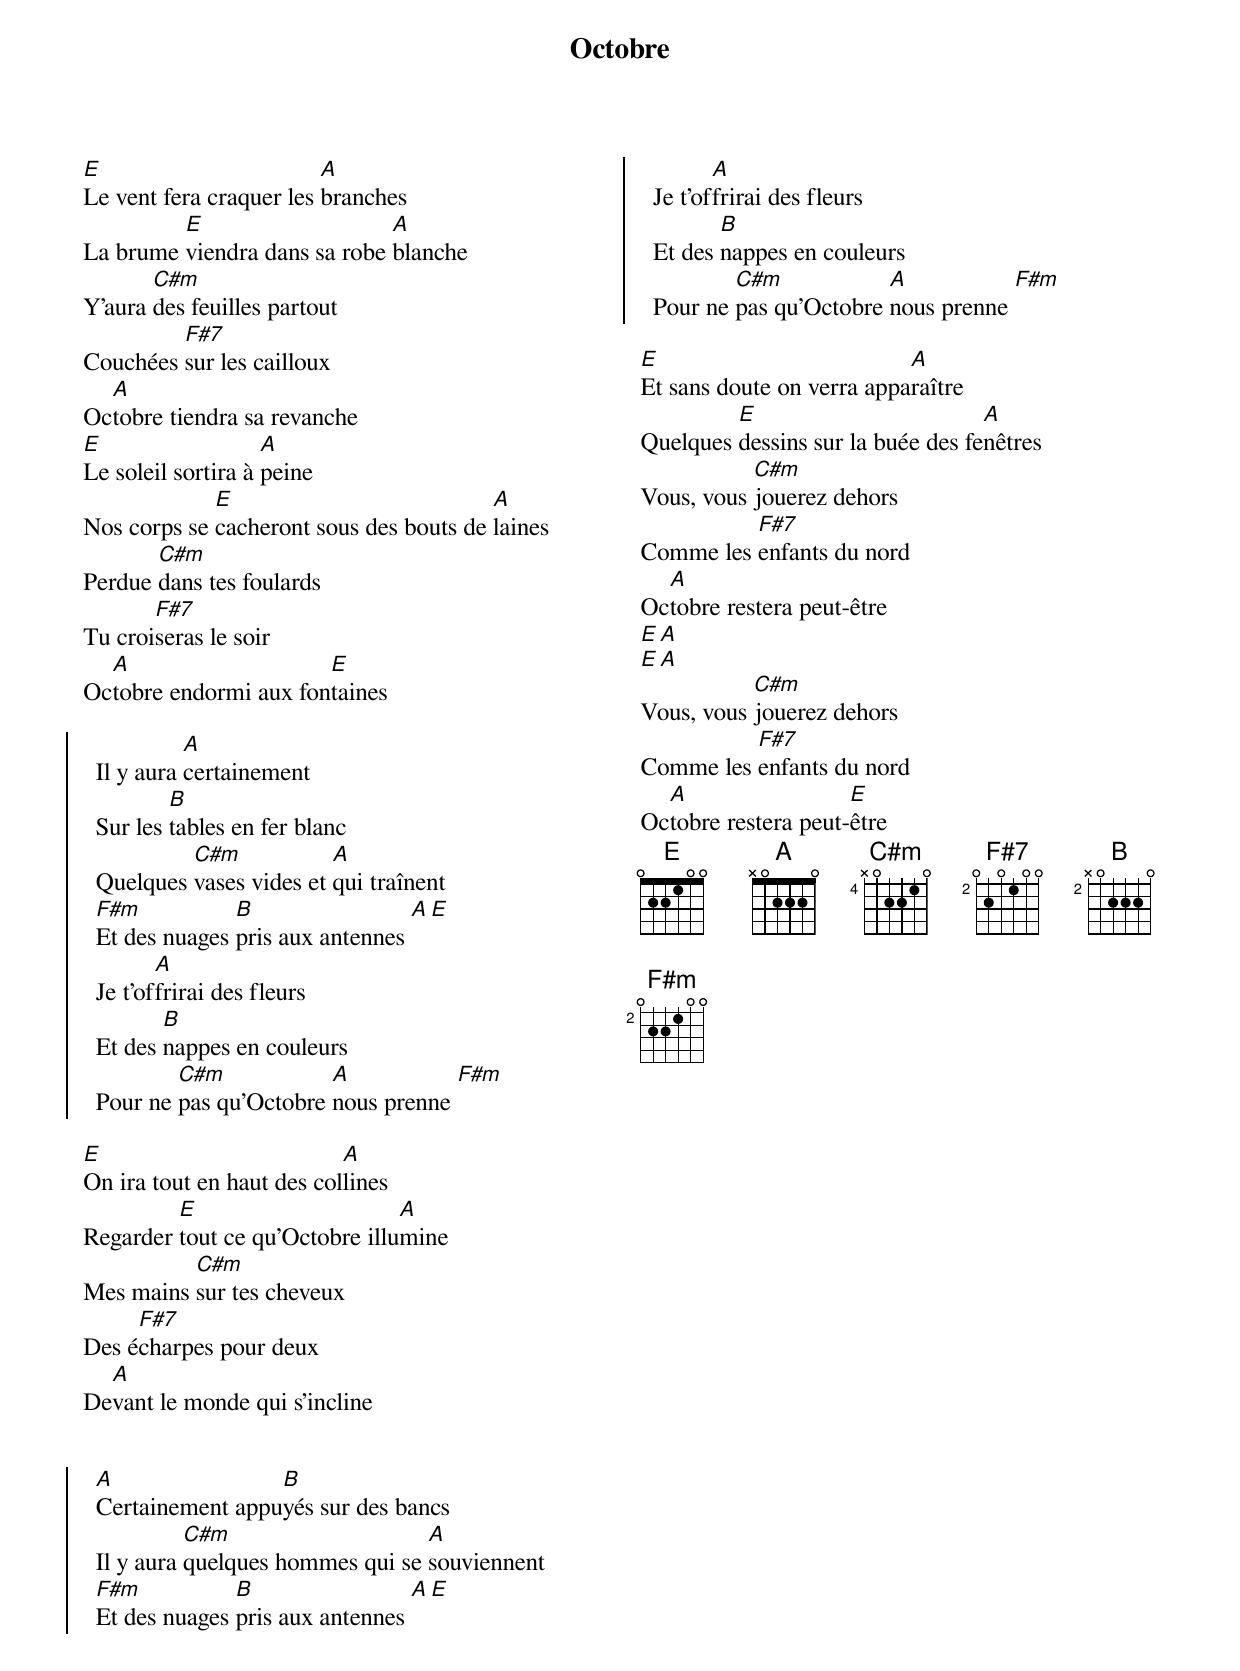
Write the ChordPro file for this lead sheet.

{title: Octobre}
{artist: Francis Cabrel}
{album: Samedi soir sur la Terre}
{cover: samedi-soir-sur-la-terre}
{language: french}
{columns: 2}
{define: E frets 0 2 2 1 0 0}
{define: A frets X 0 2 2 2 0}
{define: C#m base-fret 4 frets X 0 2 2 1 0}
{define: F#7 base-fret 2 frets 0 2 0 1 0 0}
{define: B base-fret 2 frets X 0 2 2 2 0}
{define: F#m base-fret 2 frets 0 2 2 1 0 0}

[E]Le vent fera craquer les [A]branches
La brume [E]viendra dans sa robe [A]blanche
Y'aura [C#m]des feuilles partout
Couchées [F#7]sur les cailloux
Oc[A]tobre tiendra sa revanche
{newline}
[E]Le soleil sortira à [A]peine
Nos corps se [E]cacheront sous des bouts de [A]laines
Perdue [C#m]dans tes foulards
Tu croi[F#7]seras le soir
Oc[A]tobre endormi aux fon[E]taines

{start_of_chorus}
  Il y aura [A]certainement
  Sur les [B]tables en fer blanc
  Quelques [C#m]vases vides et [A]qui traînent
  [F#m]Et des nuages [B]pris aux antennes [A E]
  Je t'of[A]frirai des fleurs
  Et des [B]nappes en couleurs
  Pour ne [C#m]pas qu'Octobre [A]nous prenne [F#m]
{end_of_chorus}

[E]On ira tout en haut des col[A]lines
Regarder [E]tout ce qu'Octobre illu[A]mine
Mes mains [C#m]sur tes cheveux
Des é[F#7]charpes pour deux
De[A]vant le monde qui s'incline

{start_of_bridge}
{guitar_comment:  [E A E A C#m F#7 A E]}
{end_of_bridge}

{start_of_chorus}
  [A]Certainement appu[B]yés sur des bancs
  Il y aura [C#m]quelques hommes qui se [A]souviennent
  [F#m]Et des nuages [B]pris aux antennes [A E]
  Je t'of[A]frirai des fleurs
  Et des [B]nappes en couleurs
  Pour ne [C#m]pas qu'Octobre [A]nous prenne [F#m]
{end_of_chorus}

[E]Et sans doute on verra appa[A]raître
Quelques [E]dessins sur la buée des fe[A]nêtres
Vous, vous [C#m]jouerez dehors
Comme les [F#7]enfants du nord
Oc[A]tobre restera peut-être
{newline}
[E A]
[E A]
Vous, vous [C#m]jouerez dehors
Comme les [F#7]enfants du nord
Oc[A]tobre restera peut-[E]être
